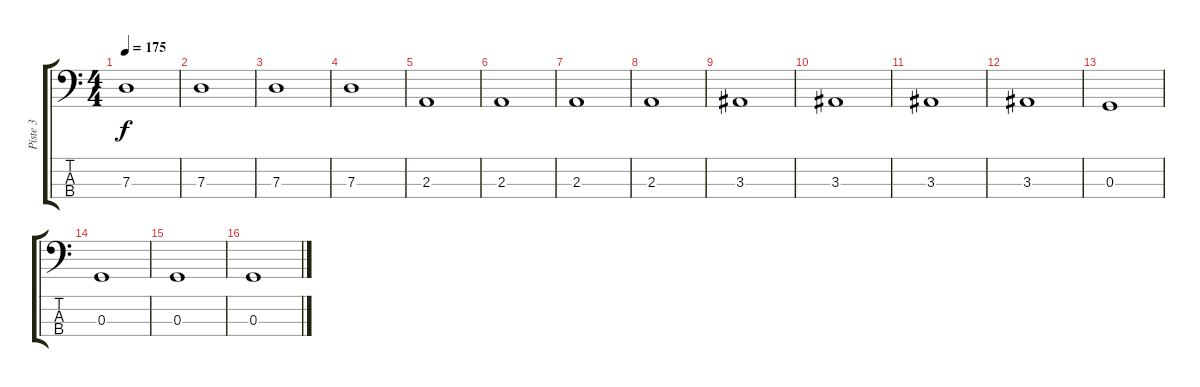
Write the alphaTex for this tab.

\track ("Piste 3" "Piste 3") {instrument electricbassfinger}
\staff {score tabs}
\tuning (F2 C2 G1 C1) {hide}
\ts (4 4)
\tempo 175
\clef f4
\ks c
7.3.1{dy f} |
7.3.1 |
7.3.1 |
7.3.1 |
2.3.1 |
2.3.1 |
2.3.1 |
2.3.1 |
3.3.1 |
3.3.1 |
3.3.1 |
3.3.1 |
0.3.1 |
0.3.1 |
0.3.1 |
0.3.1
